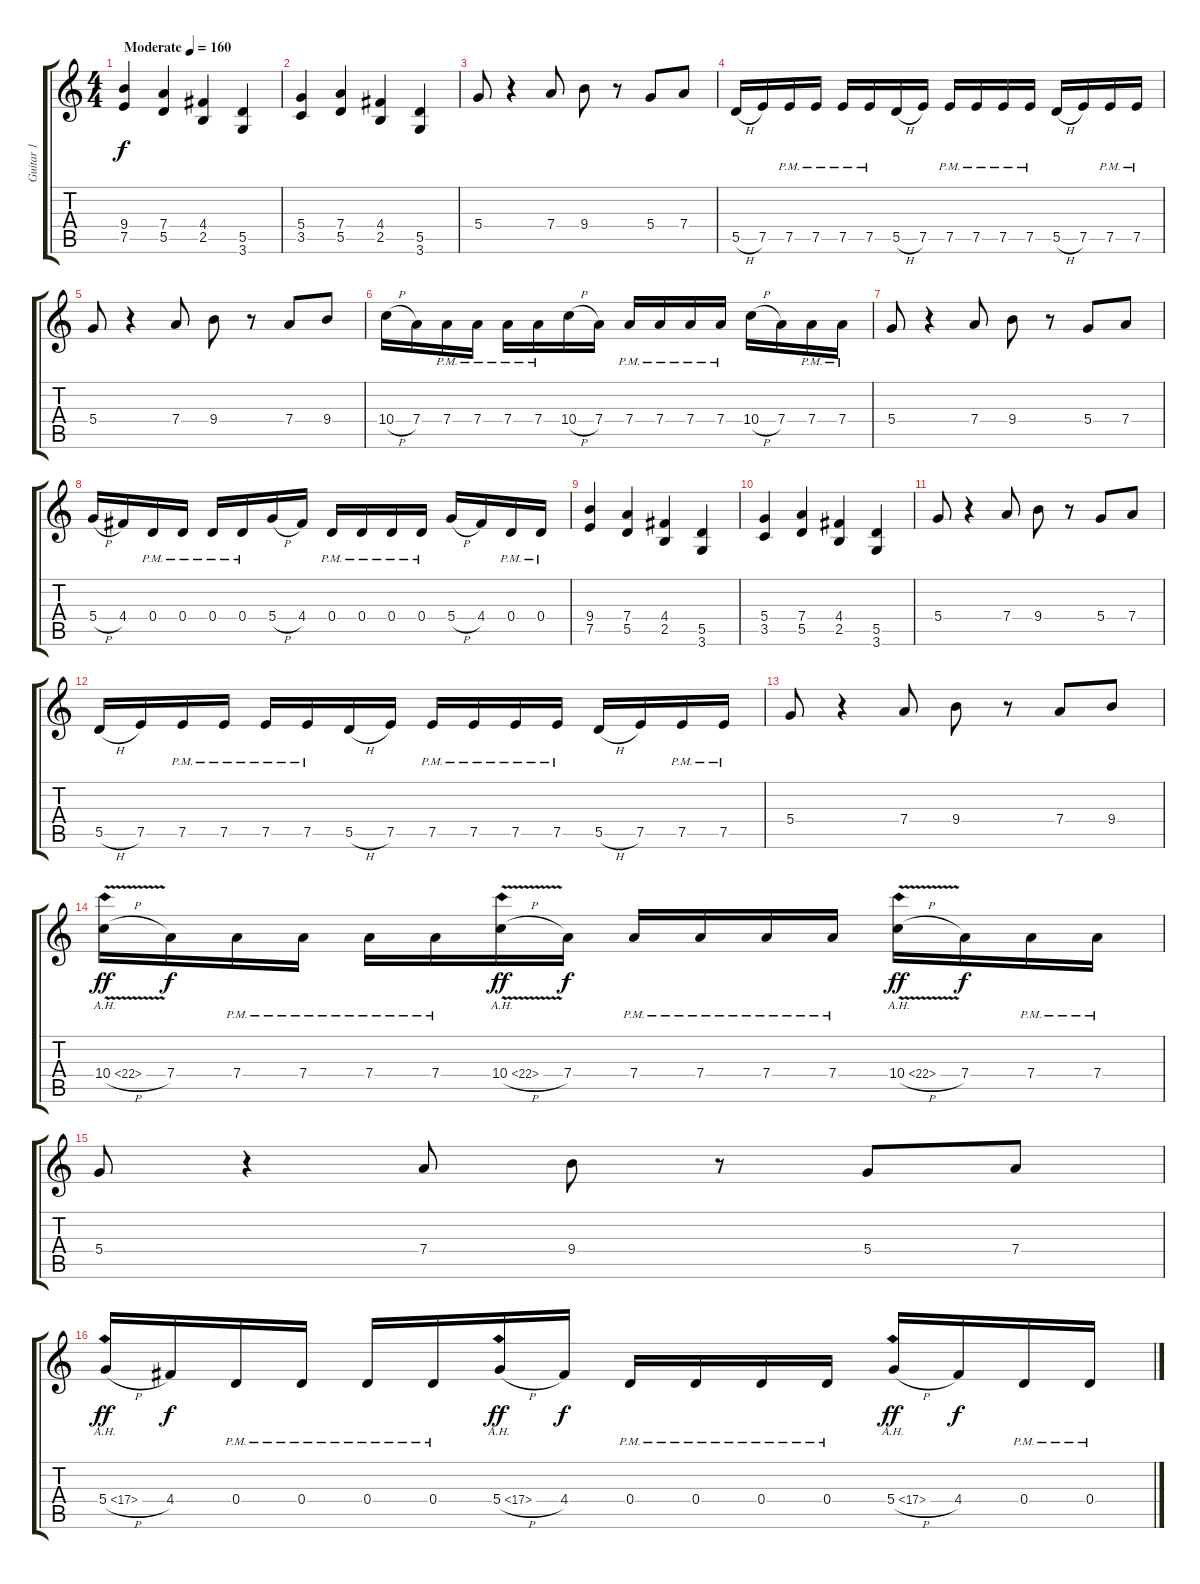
\track ("Guitar 1" "Guitar 1") {instrument distortionguitar}
\staff {score tabs}
\tuning (E4 B3 G3 D3 A2 E2) {hide}
\ts (4 4)
\tempo (160 "Moderate")
\clef g2
\ks c
(9.4 7.5).4{dy f instrument distortionguitar} (7.4 5.5).4 (4.4 2.5).4 (5.5 3.6).4 |
(5.4 3.5).4 (7.4 5.5).4 (4.4 2.5).4 (5.5 3.6).4 |
5.4.8 r.4 7.4.8 9.4.8 r.8 5.4.8 7.4.8 |
5.5{h}.16 7.5.16 7.5{pm}.16 7.5{pm}.16 7.5{pm}.16 7.5{pm}.16 5.5{h}.16 7.5.16 7.5{pm}.16 7.5{pm}.16 7.5{pm}.16 7.5{pm}.16 5.5{h}.16 7.5.16 7.5{pm}.16 7.5{pm}.16 |
5.4.8 r.4 7.4.8 9.4.8 r.8 7.4.8 9.4.8 |
10.4{h}.16 7.4.16 7.4{pm}.16 7.4{pm}.16 7.4{pm}.16 7.4{pm}.16 10.4{h}.16 7.4.16 7.4{pm}.16 7.4{pm}.16 7.4{pm}.16 7.4{pm}.16 10.4{h}.16 7.4.16 7.4{pm}.16 7.4{pm}.16 |
5.4.8 r.4 7.4.8 9.4.8 r.8 5.4.8 7.4.8 |
5.4{h}.16 4.4.16 0.4{pm}.16 0.4{pm}.16 0.4{pm}.16 0.4{pm}.16 5.4{h}.16 4.4.16 0.4{pm}.16 0.4{pm}.16 0.4{pm}.16 0.4{pm}.16 5.4{h}.16 4.4.16 0.4{pm}.16 0.4{pm}.16 |
(9.4 7.5).4 (7.4 5.5).4 (4.4 2.5).4 (5.5 3.6).4 |
(5.4 3.5).4 (7.4 5.5).4 (4.4 2.5).4 (5.5 3.6).4 |
5.4.8 r.4 7.4.8 9.4.8 r.8 5.4.8 7.4.8 |
5.5{h}.16 7.5.16 7.5{pm}.16 7.5{pm}.16 7.5{pm}.16 7.5{pm}.16 5.5{h}.16 7.5.16 7.5{pm}.16 7.5{pm}.16 7.5{pm}.16 7.5{pm}.16 5.5{h}.16 7.5.16 7.5{pm}.16 7.5{pm}.16 |
5.4.8 r.4 7.4.8 9.4.8 r.8 7.4.8 9.4.8 |
10.4{ah 12 v h}.16{dy ff} 7.4.16{dy f} 7.4{pm}.16 7.4{pm}.16 7.4{pm}.16 7.4{pm}.16 10.4{ah 12 v h}.16{dy ff} 7.4.16{dy f} 7.4{pm}.16 7.4{pm}.16 7.4{pm}.16 7.4{pm}.16 10.4{ah 12 v h}.16{dy ff} 7.4.16{dy f} 7.4{pm}.16 7.4{pm}.16 |
5.4.8 r.4 7.4.8 9.4.8 r.8 5.4.8 7.4.8 |
5.4{ah 12 h}.16{dy ff} 4.4.16{dy f} 0.4{pm}.16 0.4{pm}.16 0.4{pm}.16 0.4{pm}.16 5.4{ah 12 h}.16{dy ff} 4.4.16{dy f} 0.4{pm}.16 0.4{pm}.16 0.4{pm}.16 0.4{pm}.16 5.4{ah 12 h}.16{dy ff} 4.4.16{dy f} 0.4{pm}.16 0.4{pm}.16
